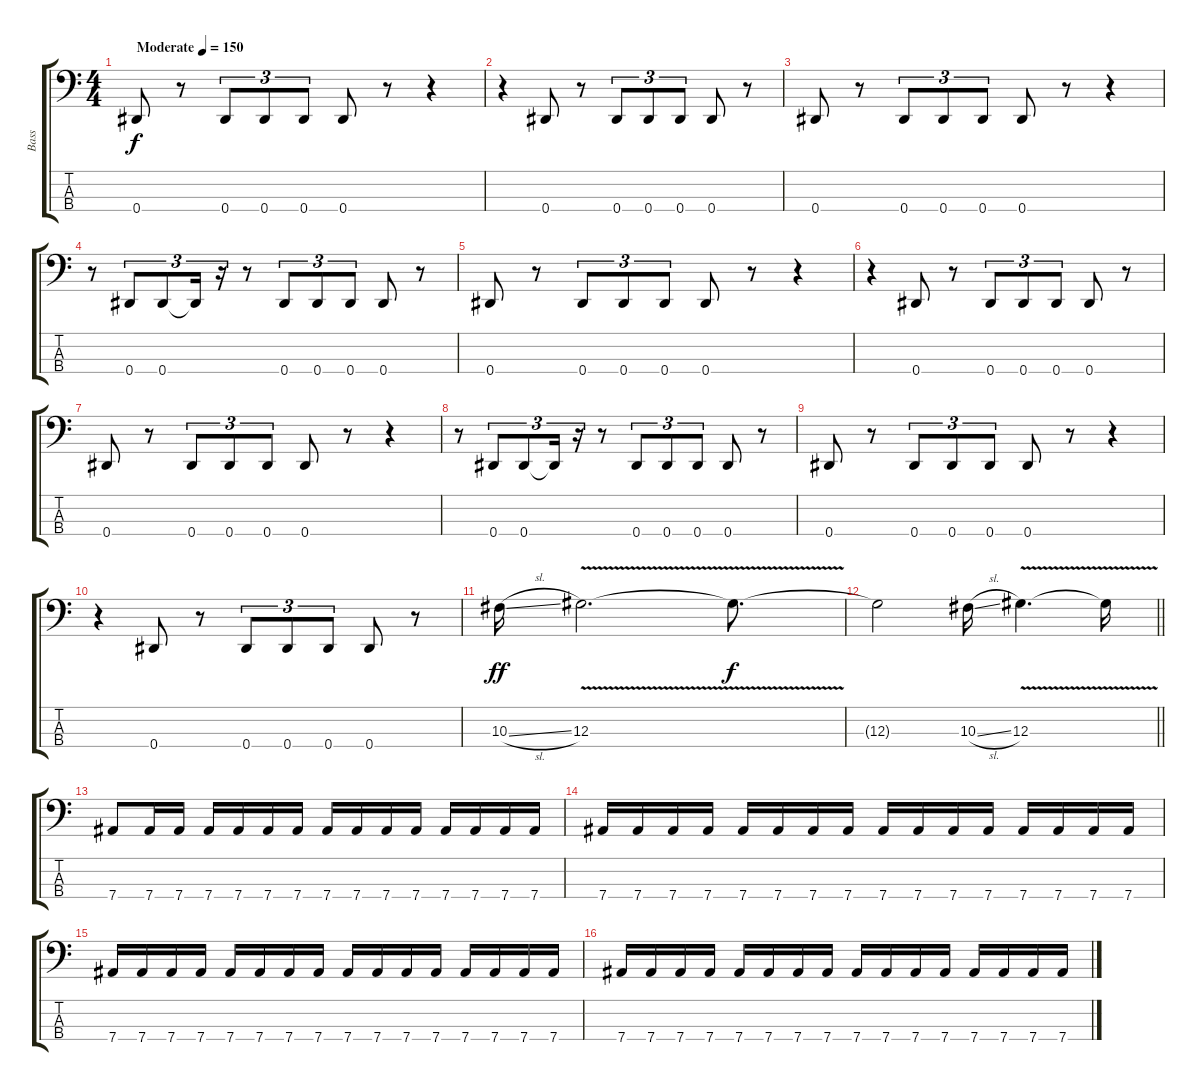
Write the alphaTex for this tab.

\track ("Bass" "Bass") {instrument electricbasspick}
\staff {score tabs}
\tuning (Gb2 Db2 Ab1 Eb1) {hide}
\ts (4 4)
\tempo (150 "Moderate")
\clef f4
\ks c
0.4.8{dy f instrument electricbasspick} r.8 0.4.8{tu (3 2)} 0.4.8{tu (3 2)} 0.4.8{tu (3 2)} 0.4.8 r.8 r.4 |
r.4 0.4.8 r.8 0.4.8{tu (3 2)} 0.4.8{tu (3 2)} 0.4.8{tu (3 2)} 0.4.8 r.8 |
0.4.8 r.8 0.4.8{tu (3 2)} 0.4.8{tu (3 2)} 0.4.8{tu (3 2)} 0.4.8 r.8 r.4 |
r.8 0.4.8{tu (3 2)} 0.4.8{tu (3 2)} 0.4{t}.16{tu (3 2)} r.16{tu (3 2)} r.8 0.4.8{tu (3 2)} 0.4.8{tu (3 2)} 0.4.8{tu (3 2)} 0.4.8 r.8 |
0.4.8 r.8 0.4.8{tu (3 2)} 0.4.8{tu (3 2)} 0.4.8{tu (3 2)} 0.4.8 r.8 r.4 |
r.4 0.4.8 r.8 0.4.8{tu (3 2)} 0.4.8{tu (3 2)} 0.4.8{tu (3 2)} 0.4.8 r.8 |
0.4.8 r.8 0.4.8{tu (3 2)} 0.4.8{tu (3 2)} 0.4.8{tu (3 2)} 0.4.8 r.8 r.4 |
r.8 0.4.8{tu (3 2)} 0.4.8{tu (3 2)} 0.4{t}.16{tu (3 2)} r.16{tu (3 2)} r.8 0.4.8{tu (3 2)} 0.4.8{tu (3 2)} 0.4.8{tu (3 2)} 0.4.8 r.8 |
0.4.8 r.8 0.4.8{tu (3 2)} 0.4.8{tu (3 2)} 0.4.8{tu (3 2)} 0.4.8 r.8 r.4 |
r.4 0.4.8 r.8 0.4.8{tu (3 2)} 0.4.8{tu (3 2)} 0.4.8{tu (3 2)} 0.4.8 r.8 |
10.3{sl}.16{dy ff} 12.3{v}.2{d} 12.3{t}.8{d dy f} |
\barLineRight lightlight
12.3{t}.2 10.3{sl}.16 12.3{v}.4{d} 12.3{t}.16 |
\section ("" "")
7.4.8 7.4.16 7.4.16 7.4.16 7.4.16 7.4.16 7.4.16 7.4.16 7.4.16 7.4.16 7.4.16 7.4.16 7.4.16 7.4.16 7.4.16 |
7.4.16 7.4.16 7.4.16 7.4.16 7.4.16 7.4.16 7.4.16 7.4.16 7.4.16 7.4.16 7.4.16 7.4.16 7.4.16 7.4.16 7.4.16 7.4.16 |
7.4.16 7.4.16 7.4.16 7.4.16 7.4.16 7.4.16 7.4.16 7.4.16 7.4.16 7.4.16 7.4.16 7.4.16 7.4.16 7.4.16 7.4.16 7.4.16 |
7.4.16 7.4.16 7.4.16 7.4.16 7.4.16 7.4.16 7.4.16 7.4.16 7.4.16 7.4.16 7.4.16 7.4.16 7.4.16 7.4.16 7.4.16 7.4.16
